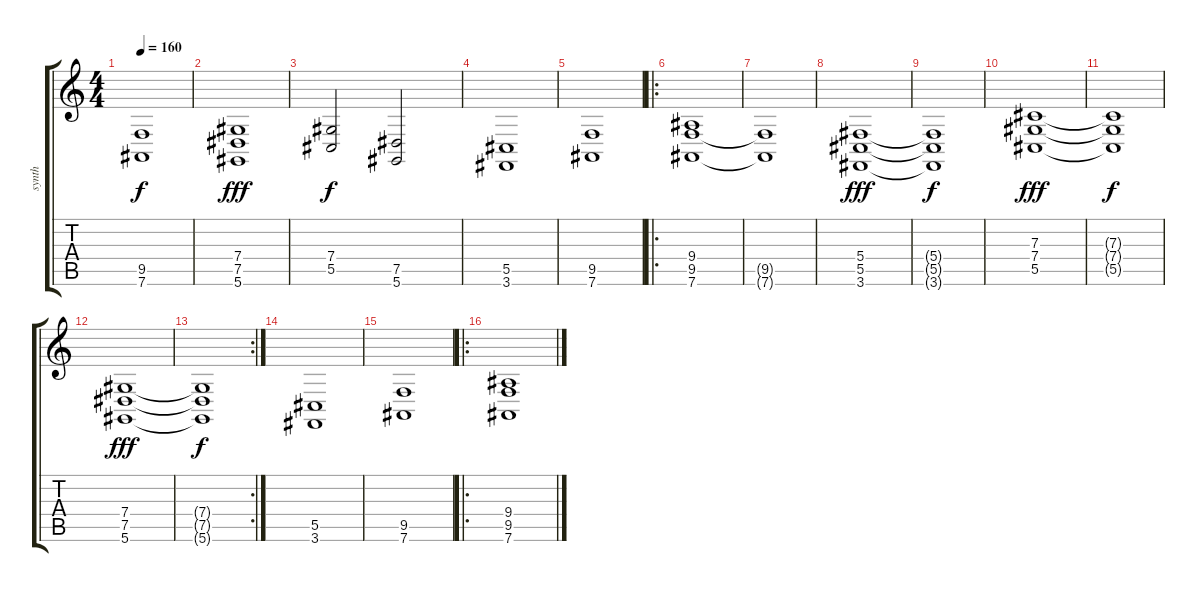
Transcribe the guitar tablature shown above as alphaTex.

\track ("synth" "synth") {instrument choiraahs}
\staff {score tabs}
\tuning (Eb4 Bb3 Gb3 Db3 Ab2 Eb2) {hide}
\ts (4 4)
\tempo 160
\clef g2
\ks c
(9.5 7.6).1{dy f} |
(7.4 7.5 5.6).1{dy fff} |
(7.4 5.5).2{dy f} (7.5 5.6).2 |
(5.5 3.6).1 |
(9.5 7.6).1 |
\ro
(9.4 9.5 7.6).1 |
(9.5{t} 7.6{t}).1 |
(5.4 5.5 3.6).1{dy fff} |
(5.4{t} 5.5{t} 3.6{t}).1{dy f} |
(7.3 7.4 5.5).1{dy fff} |
(7.3{t} 7.4{t} 5.5{t}).1{dy f} |
(7.4 7.5 5.6).1{dy fff} |
\rc 2
(7.4{t} 7.5{t} 5.6{t}).1{dy f} |
(5.5 3.6).1 |
(9.5 7.6).1 |
\ro
(9.4 9.5 7.6).1
